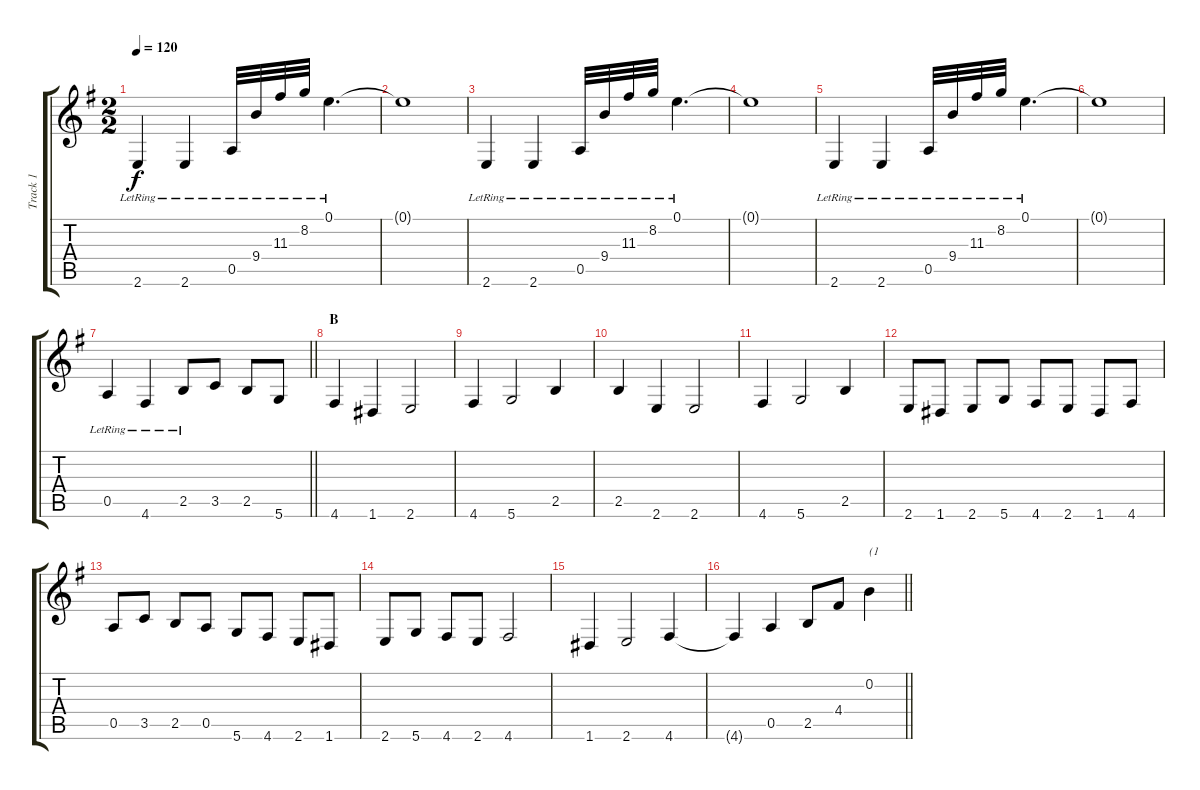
\track ("Track 1" "Track 1") {instrument acousticguitarnylon}
\staff {score tabs}
\tuning (E4 B3 G3 D3 A2 D2) {hide}
\ts (2 2)
\tempo 120
\clef g2
\ks eminor
2.6{lr}.4{dy f} 2.6{lr}.4 0.5{lr}.32 9.4{lr}.32 11.3{lr}.32 8.2{lr}.32 0.1{lr}.4{d} |
0.1{t}.1 |
2.6{lr}.4 2.6{lr}.4 0.5{lr}.32 9.4{lr}.32 11.3{lr}.32 8.2{lr}.32 0.1{lr}.4{d} |
0.1{t}.1 |
2.6{lr}.4 2.6{lr}.4 0.5{lr}.32 9.4{lr}.32 11.3{lr}.32 8.2{lr}.32 0.1{lr}.4{d} |
0.1{t}.1 |
\barLineRight lightlight
0.5{lr}.4 4.6{lr}.4 2.5{lr}.8 3.5.8 2.5.8 5.6.8 |
\section ("" "B")
4.6.4 1.6.4 2.6.2 |
4.6.4 5.6.2 2.5.4 |
2.5.4 2.6.4 2.6.2 |
4.6.4 5.6.2 2.5.4 |
2.6.8 1.6.8 2.6.8 5.6.8 4.6.8 2.6.8 1.6.8 4.6.8 |
0.5.8 3.5.8 2.5.8 0.5.8 5.6.8 4.6.8 2.6.8 1.6.8 |
2.6.8 5.6.8 4.6.8 2.6.8 4.6.2 |
1.6.4 2.6.2 4.6.4 |
\barLineRight lightlight
4.6{t}.4 0.5.4 2.5.8 4.4.8 0.2.4{txt "(1"}
